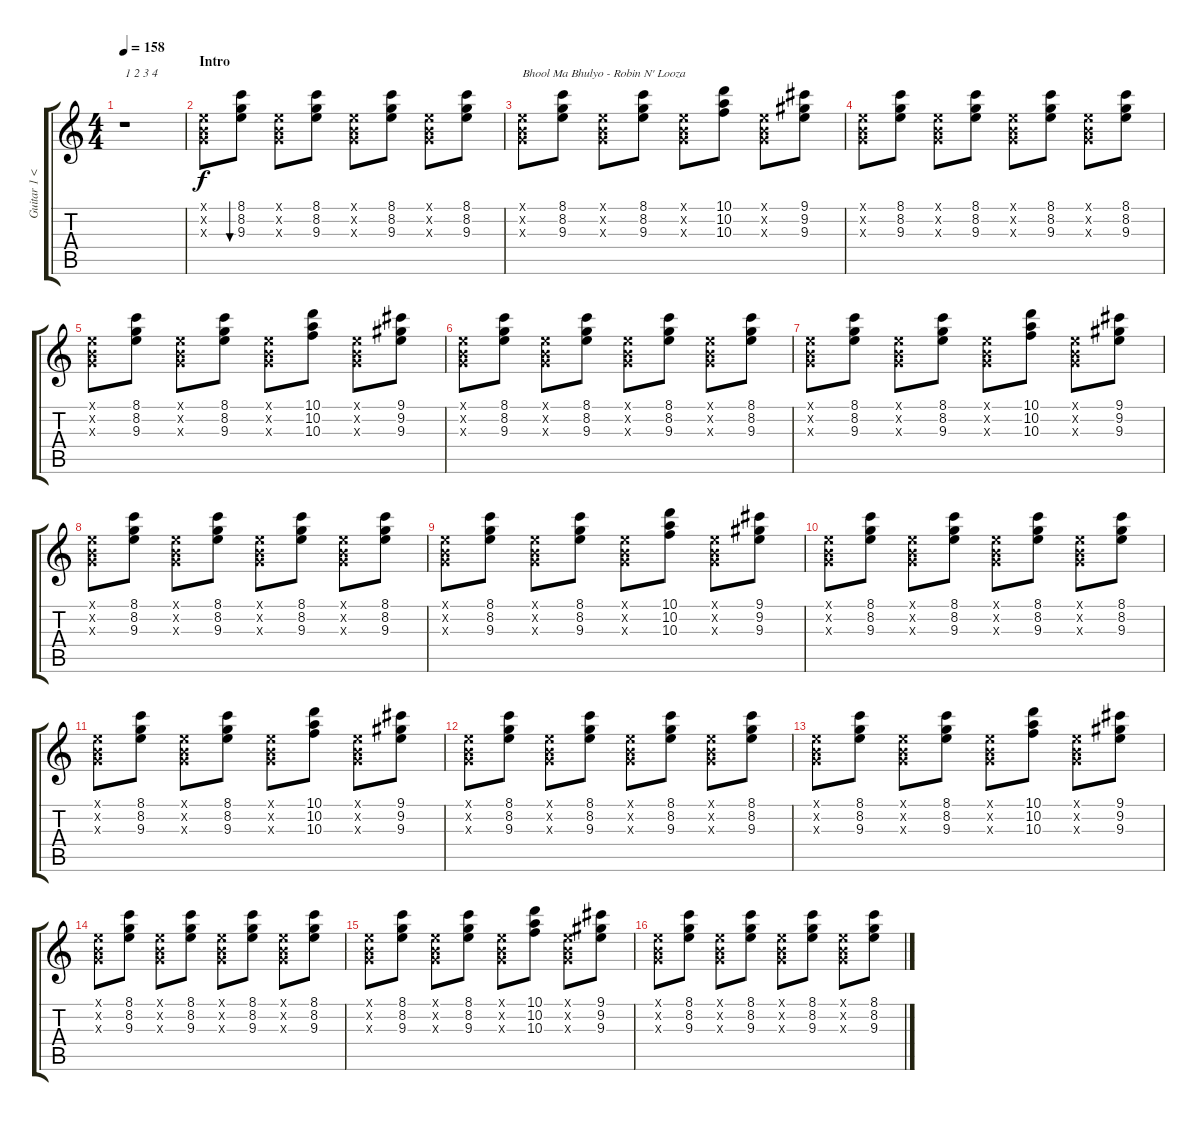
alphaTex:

\track ("Guitar 1 <clean>" "Guitar 1 <") {instrument electricguitarjazz}
\staff {score tabs}
\tuning (E4 B3 G3 D3 A2 E2) {hide}
\ts (4 4)
\tempo 158
\clef g2
\ks c
r.1{txt "1 2 3 4" dy f instrument electricguitarjazz} |
\section ("" "Intro")
(0.1{x} 0.2{x} 0.3{x}).8 (8.1 8.2 9.3).8{bu 60} (0.1{x} 0.2{x} 0.3{x}).8 (8.1 8.2 9.3).8 (0.1{x} 0.2{x} 0.3{x}).8 (8.1 8.2 9.3).8 (0.1{x} 0.2{x} 0.3{x}).8 (8.1 8.2 9.3).8 |
(0.1{x} 0.2{x} 0.3{x}).8{txt "Bhool Ma Bhulyo - Robin N' Looza"} (8.1 8.2 9.3).8 (0.1{x} 0.2{x} 0.3{x}).8 (8.1 8.2 9.3).8 (0.1{x} 0.2{x} 0.3{x}).8 (10.1 10.2 10.3).8 (0.1{x} 0.2{x} 0.3{x}).8 (9.1 9.2 9.3).8 |
(0.1{x} 0.2{x} 0.3{x}).8 (8.1 8.2 9.3).8 (0.1{x} 0.2{x} 0.3{x}).8 (8.1 8.2 9.3).8 (0.1{x} 0.2{x} 0.3{x}).8 (8.1 8.2 9.3).8 (0.1{x} 0.2{x} 0.3{x}).8 (8.1 8.2 9.3).8 |
(0.1{x} 0.2{x} 0.3{x}).8 (8.1 8.2 9.3).8 (0.1{x} 0.2{x} 0.3{x}).8 (8.1 8.2 9.3).8 (0.1{x} 0.2{x} 0.3{x}).8 (10.1 10.2 10.3).8 (0.1{x} 0.2{x} 0.3{x}).8 (9.1 9.2 9.3).8 |
(0.1{x} 0.2{x} 0.3{x}).8 (8.1 8.2 9.3).8 (0.1{x} 0.2{x} 0.3{x}).8 (8.1 8.2 9.3).8 (0.1{x} 0.2{x} 0.3{x}).8 (8.1 8.2 9.3).8 (0.1{x} 0.2{x} 0.3{x}).8 (8.1 8.2 9.3).8 |
(0.1{x} 0.2{x} 0.3{x}).8 (8.1 8.2 9.3).8 (0.1{x} 0.2{x} 0.3{x}).8 (8.1 8.2 9.3).8 (0.1{x} 0.2{x} 0.3{x}).8 (10.1 10.2 10.3).8 (0.1{x} 0.2{x} 0.3{x}).8 (9.1 9.2 9.3).8 |
(0.1{x} 0.2{x} 0.3{x}).8 (8.1 8.2 9.3).8 (0.1{x} 0.2{x} 0.3{x}).8 (8.1 8.2 9.3).8 (0.1{x} 0.2{x} 0.3{x}).8 (8.1 8.2 9.3).8 (0.1{x} 0.2{x} 0.3{x}).8 (8.1 8.2 9.3).8 |
(0.1{x} 0.2{x} 0.3{x}).8 (8.1 8.2 9.3).8 (0.1{x} 0.2{x} 0.3{x}).8 (8.1 8.2 9.3).8 (0.1{x} 0.2{x} 0.3{x}).8 (10.1 10.2 10.3).8 (0.1{x} 0.2{x} 0.3{x}).8 (9.1 9.2 9.3).8 |
(0.1{x} 0.2{x} 0.3{x}).8 (8.1 8.2 9.3).8 (0.1{x} 0.2{x} 0.3{x}).8 (8.1 8.2 9.3).8 (0.1{x} 0.2{x} 0.3{x}).8 (8.1 8.2 9.3).8 (0.1{x} 0.2{x} 0.3{x}).8 (8.1 8.2 9.3).8 |
(0.1{x} 0.2{x} 0.3{x}).8 (8.1 8.2 9.3).8 (0.1{x} 0.2{x} 0.3{x}).8 (8.1 8.2 9.3).8 (0.1{x} 0.2{x} 0.3{x}).8 (10.1 10.2 10.3).8 (0.1{x} 0.2{x} 0.3{x}).8 (9.1 9.2 9.3).8 |
(0.1{x} 0.2{x} 0.3{x}).8 (8.1 8.2 9.3).8 (0.1{x} 0.2{x} 0.3{x}).8 (8.1 8.2 9.3).8 (0.1{x} 0.2{x} 0.3{x}).8 (8.1 8.2 9.3).8 (0.1{x} 0.2{x} 0.3{x}).8 (8.1 8.2 9.3).8 |
(0.1{x} 0.2{x} 0.3{x}).8 (8.1 8.2 9.3).8 (0.1{x} 0.2{x} 0.3{x}).8 (8.1 8.2 9.3).8 (0.1{x} 0.2{x} 0.3{x}).8 (10.1 10.2 10.3).8 (0.1{x} 0.2{x} 0.3{x}).8 (9.1 9.2 9.3).8 |
(0.1{x} 0.2{x} 0.3{x}).8 (8.1 8.2 9.3).8 (0.1{x} 0.2{x} 0.3{x}).8 (8.1 8.2 9.3).8 (0.1{x} 0.2{x} 0.3{x}).8 (8.1 8.2 9.3).8 (0.1{x} 0.2{x} 0.3{x}).8 (8.1 8.2 9.3).8 |
(0.1{x} 0.2{x} 0.3{x}).8 (8.1 8.2 9.3).8 (0.1{x} 0.2{x} 0.3{x}).8 (8.1 8.2 9.3).8 (0.1{x} 0.2{x} 0.3{x}).8 (10.1 10.2 10.3).8 (0.1{x} 0.2{x} 0.3{x}).8 (9.1 9.2 9.3).8 |
(0.1{x} 0.2{x} 0.3{x}).8 (8.1 8.2 9.3).8 (0.1{x} 0.2{x} 0.3{x}).8 (8.1 8.2 9.3).8 (0.1{x} 0.2{x} 0.3{x}).8 (8.1 8.2 9.3).8 (0.1{x} 0.2{x} 0.3{x}).8 (8.1 8.2 9.3).8
